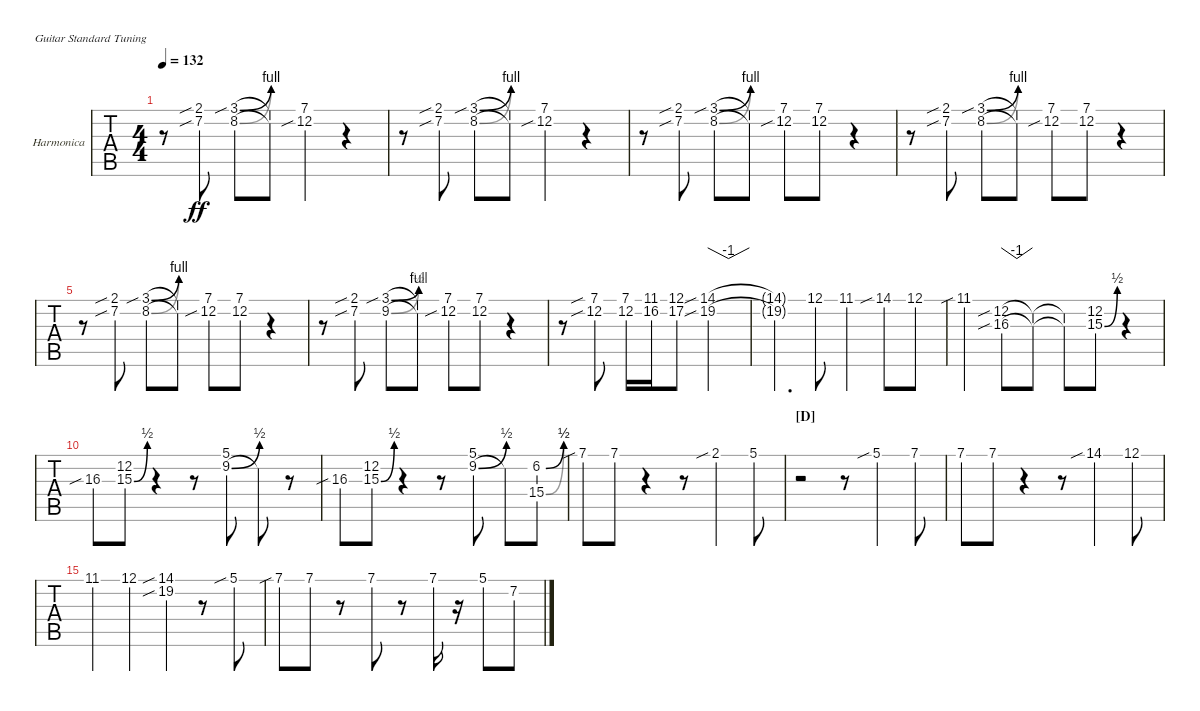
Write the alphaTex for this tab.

\bracketExtendMode nobrackets
\firstSystemTrackNameOrientation horizontal
\otherSystemsTrackNameOrientation horizontal
\defaultBarNumberDisplay FirstOfSystem
\track ("Harmonica" "Harmonica") {instrument electricguitarclean}
\staff {tabs}
\tuning (E4 B3 G3 D3 A2 E2)
\ts (4 4)
\tempo 132
\clef g2
\ks b
r.8{dy ff} (2.1{sib} 7.2{sib}).8 (3.1{be (bend 0 0 15 4) sib} 8.2{be (bend 0 0 15 4)}).8 (3.1{be (hold 0 0 60 0) t} 8.2{be (hold 0 0 60 0) t}).8 (7.1 12.2{sib}).4 r.4 |
r.8 (2.1{sib} 7.2{sib}).8 (3.1{be (bend 0 0 15 4) sib} 8.2{be (bend 0 0 15 4)}).8 (3.1{be (hold 0 0 60 0) t} 8.2{be (hold 0 0 60 0) t}).8 (7.1 12.2{sib}).4 r.4 |
r.8 (2.1{sib} 7.2{sib}).8 (3.1{be (bend 0 0 15 4) sib} 8.2{be (bend 0 0 15 4)}).8 (3.1{be (hold 0 0 60 0) t} 8.2{be (hold 0 0 60 0) t}).8 (7.1 12.2{sib}).8 (7.1 12.2).8 r.4 |
r.8 (2.1{sib} 7.2{sib}).8 (3.1{be (bend 0 0 15 4) sib} 8.2{be (bend 0 0 15 4)}).8 (3.1{be (hold 0 0 60 0) t} 8.2{be (hold 0 0 60 0) t}).8 (7.1 12.2{sib}).8 (7.1 12.2).8 r.4 |
r.8 (2.1{sib} 7.2{sib}).8 (3.1{be (bend 0 0 15 4) sib} 8.2{be (bend 0 0 15 4)}).8 (3.1{be (hold 0 0 60 0) t} 8.2{be (hold 0 0 60 0) t}).8 (7.1 12.2{sib}).8 (7.1 12.2).8 r.4 |
r.8 (2.1{sib} 7.2{sib}).8 (3.1{be (bend 0 0 15 4) sib} 9.2{be (bend 0 0 14.399999999999999 2)}).8 (3.1{be (hold 0 0 60 0) t} 9.2{be (hold 0 0 60 0) t}).8 (7.1 12.2{sib}).8 (7.1 12.2).8 r.4 |
r.8 (7.1{sib} 12.2{sib}).8 (7.1 12.2).16 (11.1 16.2).16 (12.1 17.2).8 (14.1{sib} 19.2{sib}).2{tbe (dip default 0 0 15 -4 30 0)} |
(14.1{t} 19.2{t}).4{d} 12.1.8 11.1.4 14.1{sib}.8 12.1.8 |
11.1{sib}.4 (12.2{sib} 16.3{sib}).8{tbe (dip default 0 0 15 -4 30 0)} (12.2{t} 16.3{t}).8 (12.2{t} 16.3{t}).8 (12.2 15.3{be (bend 0 0 14.399999999999999 2)}).8 r.4 |
16.3{sib}.8 (12.2 15.3{be (bend 0 0 13.799999999999999 2)}).8 r.4 r.8 (5.1 9.2{be (bend 0 0 13.799999999999999 2)}).8 9.2{be (hold 0 0 60 0) t}.8 r.8 |
16.3{sib}.8 (12.2 15.3{be (bend 0 0 13.799999999999999 2)}).8 r.4 r.8 (5.1 9.2{be (bend 0 0 15.6 2)}).8 9.2{be (hold 0 0 60 0) t}.8 (6.2{be (bend 0 0 14.399999999999999 2)} 15.4{be (bend 0 0 14.399999999999999 2)}).8 |
7.1{sib}.8 7.1.8 r.4 r.8 2.1{sib}.4 5.1.8 |
\section ("D" "")
r.2 r.8 5.1{sib}.4 7.1.8 |
7.1.8 7.1.8 r.4 r.8 14.1{sib}.4 12.1.8 |
11.1.4 12.1.4 (14.1{sib} 19.2{sib}).4 r.8 5.1{sib}.8 |
7.1{sib}.8 7.1.8 r.8 7.1.8 r.8 7.1.16 r.16 5.1.8 7.2.8
